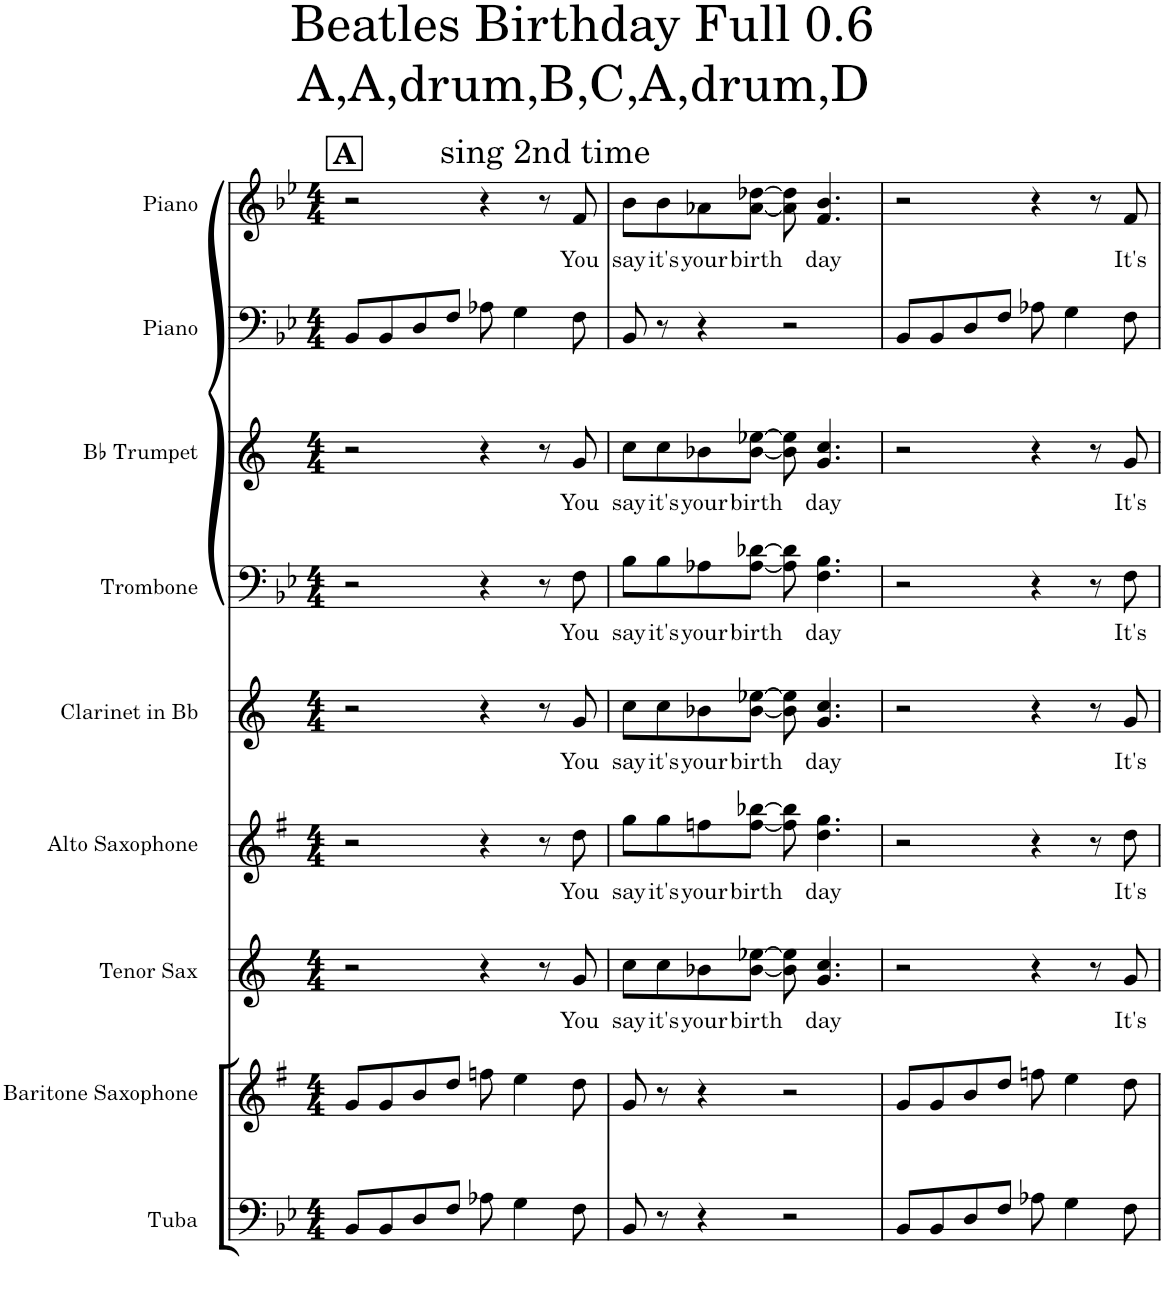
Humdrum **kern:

**kern	**kern	**kern	**text	**kern	**text	**kern	**text	**kern	**text	**kern	**text	**kern	**kern	**text
*part9	*part8	*part7	*part7	*part6	*part6	*part5	*part5	*part4	*part4	*part3	*part3	*part2	*part1	*part1
*staff9	*staff8	*staff7	*staff7	*staff6	*staff6	*staff5	*staff5	*staff4	*staff4	*staff3	*staff3	*staff2	*staff1	*staff1
*I"Tuba	*I"Baritone Saxophone	*I"Tenor Sax	*	*I"Alto Saxophone	*	*I"Clarinet in Bb	*	*I"Trombone	*	*I"Bb Trumpet	*	*I"Piano	*I"Piano	*
*I'Tba.	*I'Bar. Sax.	*I'T. Sx.	*	*I'A. Sax.	*	*	*	*I'Tbn.	*	*I'Bb Tpt.	*	*I'Pno	*I'Pno	*
*clefF4	*clefG2	*clefG2	*	*clefG2	*	*clefG2	*	*clefF4	*	*clefG2	*	*clefF4	*clefG2	*
*	*Trd12c21	*Trd8c14	*	*Trd5c9	*	*Trd1c2	*	*	*	*Trd1c2	*	*	*	*
*k[b-e-]	*k[f#]	*k[]	*	*k[f#]	*	*k[]	*	*k[b-e-]	*	*k[]	*	*k[b-e-]	*k[b-e-]	*
*B-:	*G:	*	*	*G:	*	*	*	*B-:	*	*	*	*B-:	*B-:	*
*M4/4	*M4/4	*M4/4	*	*M4/4	*	*M4/4	*	*M4/4	*	*M4/4	*	*M4/4	*M4/4	*
!!LO:REH:place=s1:a:B:cj:fs=14:t=A
=1	=1	=1	=1	=1	=1	=1	=1	=1	=1	=1	=1	=1	=1	=1
8BB-/L	8g/L	2r	.	2r	.	2r	.	2r	.	2r	.	8BB-/L	2r	.
8BB-/	8g/	.	.	.	.	.	.	.	.	.	.	8BB-/	.	.
8D/	8b/	.	.	.	.	.	.	.	.	.	.	8D/	.	.
8F/J	8dd/J	.	.	.	.	.	.	.	.	.	.	8F/J	.	.
8A-X\	8ffn\	4r	.	4r	.	4r	.	4r	.	4r	.	8A-X\	4r	.
4G\	4ee\	.	.	.	.	.	.	.	.	.	.	4G\	.	.
.	.	8r	.	8r	.	8r	.	8r	.	8r	.	.	8r	.
!	!	!	!LO:LY:b	!	!LO:LY:b	!	!LO:LY:b	!	!LO:LY:b	!	!LO:LY:b	!	!	!LO:LY:b
8F\	8dd\	8g/	You	8dd\	You	8g/	You	8F\	You	8g/	You	8F\	8f/	You
=2	=2	=2	=2	=2	=2	=2	=2	=2	=2	=2	=2	=2	=2	=2
!	!	!	!LO:LY:b	!	!LO:LY:b	!	!LO:LY:b	!	!LO:LY:b	!	!LO:LY:b	!	!	!LO:LY:b
8BB-/	8g/	8cc\L	say	8gg\L	say	8cc\L	say	8B-\L	say	8cc\L	say	8BB-/	8b-\L	say
!	!	!	!LO:LY:b	!	!LO:LY:b	!	!LO:LY:b	!	!LO:LY:b	!	!LO:LY:b	!	!	!LO:LY:b
8r	8r	8cc\	it's	8gg\	it's	8cc\	it's	8B-\	it's	8cc\	it's	8r	8b-\	it's
!	!	!	!LO:LY:b	!	!LO:LY:b	!	!LO:LY:b	!	!LO:LY:b	!	!LO:LY:b	!	!	!LO:LY:b
4r	4r	8b-X\	your	8ffn\	your	8b-X\	your	8A-X\	your	8b-X\	your	4r	8a-X\	your
!	!	!	!LO:LY:b	!	!LO:LY:b	!	!LO:LY:b	!	!LO:LY:b	!	!LO:LY:b	!	!	!LO:LY:b
.	.	[8b-\ [8ee-X\J	birth	[8ff\ [8bb-X\J	birth	[8b-\ [8ee-X\J	birth	[8A-\ [8d-X\J	birth	[8b-\ [8ee-X\J	birth	.	[8a-\ [8dd-X\J	birth
2r	2r	8b-\] 8ee-\]	.	8ff\] 8bb-\]	.	8b-\] 8ee-\]	.	8A-\] 8d-\]	.	8b-\] 8ee-\]	.	2r	8a-\] 8dd-\]	.
!	!	!	!LO:LY:b	!	!LO:LY:b	!	!LO:LY:b	!	!LO:LY:b	!	!LO:LY:b	!	!	!LO:LY:b
.	.	4.g/ 4.cc/	day	4.dd\ 4.gg\	day	4.g/ 4.cc/	day	4.F\ 4.B-\	day	4.g/ 4.cc/	day	.	4.f/ 4.b-/	day
=3	=3	=3	=3	=3	=3	=3	=3	=3	=3	=3	=3	=3	=3	=3
8BB-/L	8g/L	2r	.	2r	.	2r	.	2r	.	2r	.	8BB-/L	2r	.
8BB-/	8g/	.	.	.	.	.	.	.	.	.	.	8BB-/	.	.
8D/	8b/	.	.	.	.	.	.	.	.	.	.	8D/	.	.
8F/J	8dd/J	.	.	.	.	.	.	.	.	.	.	8F/J	.	.
8A-X\	8ffn\	4r	.	4r	.	4r	.	4r	.	4r	.	8A-X\	4r	.
4G\	4ee\	.	.	.	.	.	.	.	.	.	.	4G\	.	.
.	.	8r	.	8r	.	8r	.	8r	.	8r	.	.	8r	.
!	!	!	!LO:LY:b	!	!LO:LY:b	!	!LO:LY:b	!	!LO:LY:b	!	!LO:LY:b	!	!	!LO:LY:b
8F\	8dd\	8g/	It's	8dd\	It's	8g/	It's	8F\	It's	8g/	It's	8F\	8f/	It's
=	=	=	=	=	=	=	=	=	=	=	=	=	=	=
*-	*-	*-	*-	*-	*-	*-	*-	*-	*-	*-	*-	*-	*-	*-
